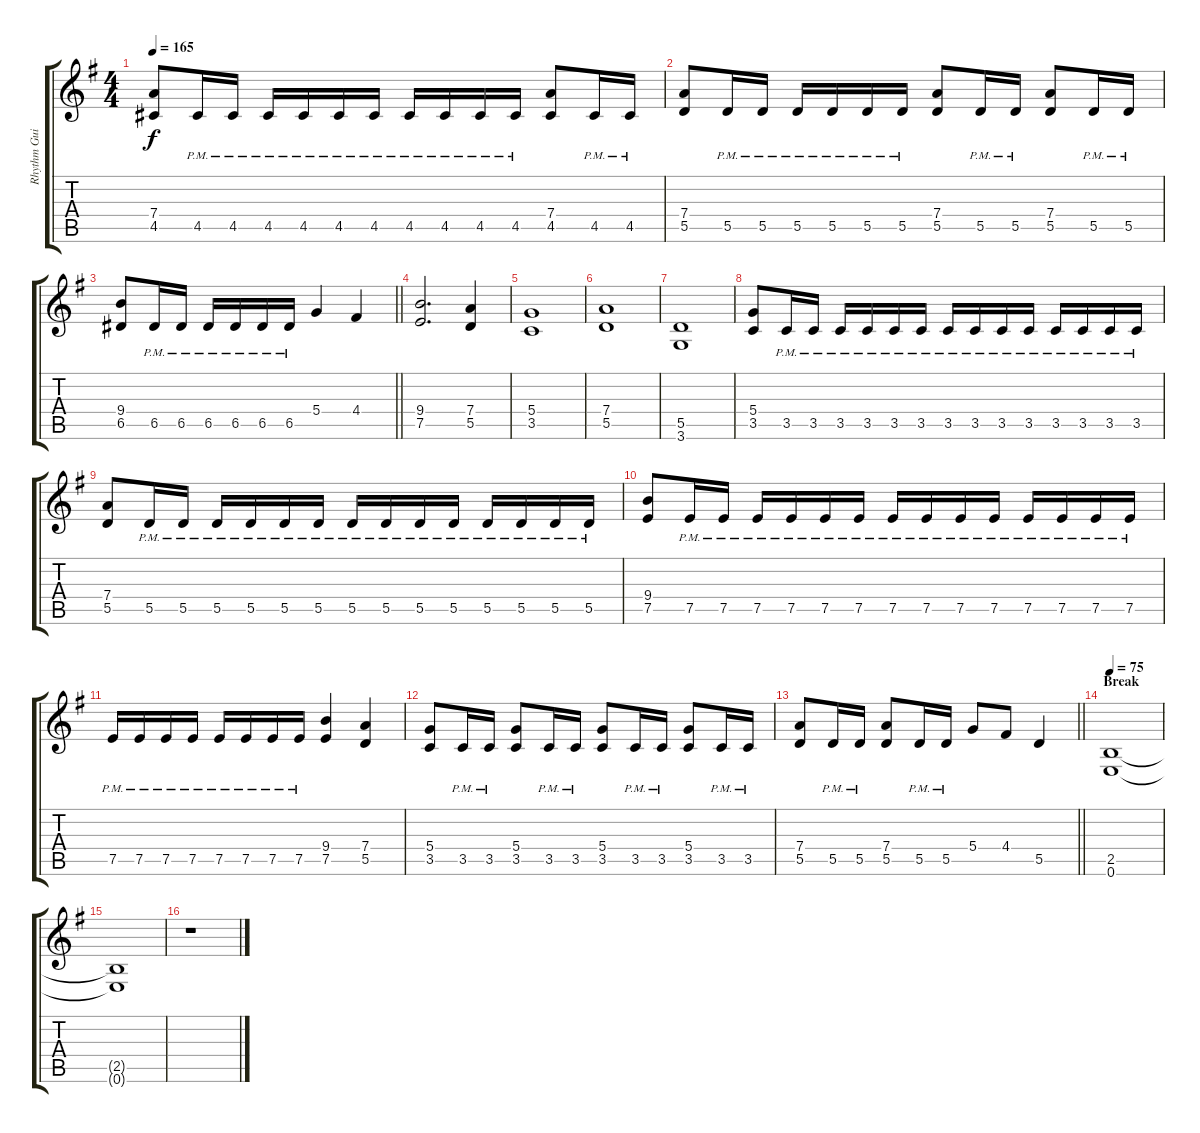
\track ("Rhythm Guitar 2: Tapani Kangas" "Rhythm Gui") {instrument distortionguitar}
\staff {score tabs}
\tuning (E4 B3 G3 D3 A2 E2) {hide}
\ts (4 4)
\tempo 165
\clef g2
\ks eminor
(7.4 4.5).8{dy f} 4.5{pm}.16 4.5{pm}.16 4.5{pm}.16 4.5{pm}.16 4.5{pm}.16 4.5{pm}.16 4.5{pm}.16 4.5{pm}.16 4.5{pm}.16 4.5{pm}.16 (7.4 4.5).8 4.5{pm}.16 4.5{pm}.16 |
(7.4 5.5).8 5.5{pm}.16 5.5{pm}.16 5.5{pm}.16 5.5{pm}.16 5.5{pm}.16 5.5{pm}.16 (7.4 5.5).8 5.5{pm}.16 5.5{pm}.16 (7.4 5.5).8 5.5{pm}.16 5.5{pm}.16 |
\barLineRight lightlight
(9.4 6.5).8 6.5{pm}.16 6.5{pm}.16 6.5{pm}.16 6.5{pm}.16 6.5{pm}.16 6.5{pm}.16 5.4.4 4.4.4 |
(9.4 7.5).2{d} (7.4 5.5).4 |
(5.4 3.5).1 |
(7.4 5.5).1 |
(5.5 3.6).1 |
(5.4 3.5).8 3.5{pm}.16 3.5{pm}.16 3.5{pm}.16 3.5{pm}.16 3.5{pm}.16 3.5{pm}.16 3.5{pm}.16 3.5{pm}.16 3.5{pm}.16 3.5{pm}.16 3.5{pm}.16 3.5{pm}.16 3.5{pm}.16 3.5{pm}.16 |
(7.4 5.5).8 5.5{pm}.16 5.5{pm}.16 5.5{pm}.16 5.5{pm}.16 5.5{pm}.16 5.5{pm}.16 5.5{pm}.16 5.5{pm}.16 5.5{pm}.16 5.5{pm}.16 5.5{pm}.16 5.5{pm}.16 5.5{pm}.16 5.5{pm}.16 |
(9.4 7.5).8 7.5{pm}.16 7.5{pm}.16 7.5{pm}.16 7.5{pm}.16 7.5{pm}.16 7.5{pm}.16 7.5{pm}.16 7.5{pm}.16 7.5{pm}.16 7.5{pm}.16 7.5{pm}.16 7.5{pm}.16 7.5{pm}.16 7.5{pm}.16 |
7.5{pm}.16 7.5{pm}.16 7.5{pm}.16 7.5{pm}.16 7.5{pm}.16 7.5{pm}.16 7.5{pm}.16 7.5{pm}.16 (9.4 7.5).4 (7.4 5.5).4 |
(5.4 3.5).8 3.5{pm}.16 3.5{pm}.16 (5.4 3.5).8 3.5{pm}.16 3.5{pm}.16 (5.4 3.5).8 3.5{pm}.16 3.5{pm}.16 (5.4 3.5).8 3.5{pm}.16 3.5{pm}.16 |
\barLineRight lightlight
(7.4 5.5).8 5.5{pm}.16 5.5{pm}.16 (7.4 5.5).8 5.5{pm}.16 5.5{pm}.16 5.4.8 4.4.8 5.5.4 |
\section ("" "Break")
\tempo 75
(2.5 0.6).1{volume 0} |
(2.5{t} 0.6{t}).1 |
r.1
